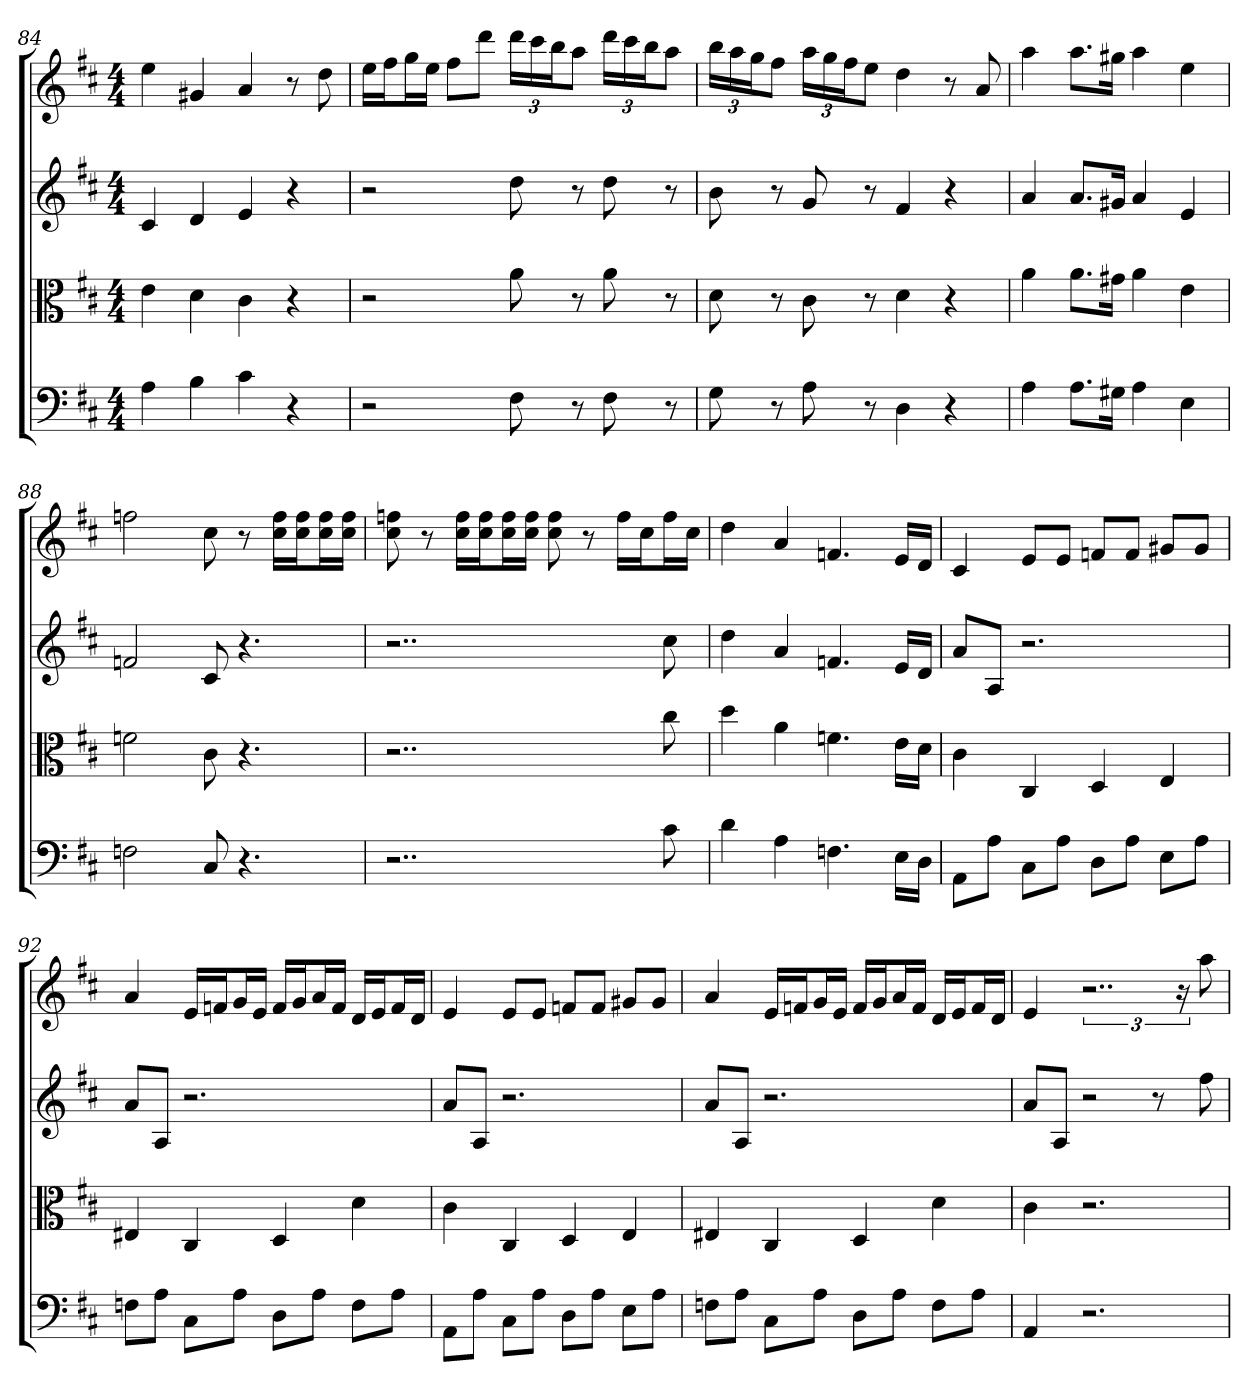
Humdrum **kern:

**kern	**kern	**kern	**kern
*part4	*part3	*part2	*part1
*staff4	*staff3	*staff2	*staff1
*clefF4	*clefC3	*	*
*k[f#c#]	*k[f#c#]	*k[f#c#]	*k[f#c#]
*D:	*D:	*D:	*D:
*M4/4	*M4/4	*M4/4	*M4/4
=84	=84	=84	=84
4A	4e	4c#	4ee
4B	4d	4d	4g#X
4c#	4c#	4e	4a
4r	4r	4r	8r
.	.	.	8dd
=85	=85	=85	=85
2r	2r	2r	16eeLL
.	.	.	16ff#J
.	.	.	16ggL
.	.	.	16eeJJ
.	.	.	8ff#L
.	.	.	8dddJ
8F#	8a	8dd	24dddLL
.	.	.	24ccc#
.	.	.	24bbJ
8r	8r	8r	8aaJ
8F#	8a	8dd	24dddLL
.	.	.	24ccc#
.	.	.	24bbJ
8r	8r	8r	8aaJ
=86	=86	=86	=86
8G	8d	8b	24bbLL
.	.	.	24aa
.	.	.	24ggJ
8r	8r	8r	8ff#J
8A	8c#	8g	24aaLL
.	.	.	24gg
.	.	.	24ff#J
8r	8r	8r	8eeJ
4D	4d	4f#	4dd
4r	4r	4r	8r
.	.	.	8a
=87	=87	=87	=87
4A	4a	4a	4aa
8.A\L	8.a\L	8.aL	8.aaL
16G#X\Jk	16g#X\Jk	16g#XJk	16gg#XJk
4A	4a	4a	4aa
4E	4e	4e	4ee
=88	=88	=88	=88
2Fn	2fn	2fn	2ffn
8C#	8c#	8c#	8cc#
4.r	4.r	4.r	8r
.	.	.	16cc# 16ffLL
.	.	.	16cc# 16ffJ
.	.	.	16cc# 16ffL
.	.	.	16cc# 16ffJJ
=89	=89	=89	=89
2..r	2..r	2..r	8cc# 8ffn
.	.	.	8r
.	.	.	16cc# 16ffLL
.	.	.	16cc# 16ffJ
.	.	.	16cc# 16ffL
.	.	.	16cc# 16ffJJ
.	.	.	8cc# 8ff
.	.	.	8r
.	.	.	16ffLL
.	.	.	16cc#J
8c#	8cc#	8cc#	16ffL
.	.	.	16cc#JJ
=90	=90	=90	=90
4d	4dd	4dd	4dd
4A	4a	4a	4a
4.Fn	4.fn	4.fn	4.fn
16E\LL	16e\LL	16eLL	16eLL
16D\JJ	16d\JJ	16dJJ	16dJJ
=91	=91	=91	=91
8AA\L	4c#	8aL	4c#
8A\J	.	8AJ	.
8C#\L	4C#	2.r	8eL
8A\J	.	.	8eJ
8D\L	4D	.	8fnL
8A\J	.	.	8fJ
8E\L	4E	.	8g#XL
8A\J	.	.	8g#J
=92	=92	=92	=92
8Fn\L	4E#X	8aL	4a
8A\J	.	8AJ	.
8C#\L	4C#	2.r	16eLL
.	.	.	16fnJ
8A\J	.	.	16gL
.	.	.	16eJJ
8D\L	4D	.	16fLL
.	.	.	16gJ
8A\J	.	.	16aL
.	.	.	16fJJ
8F\L	4d	.	16dLL
.	.	.	16eJ
8A\J	.	.	16fL
.	.	.	16dJJ
=93	=93	=93	=93
8AA\L	4c#	8aL	4e
8A\J	.	8AJ	.
8C#\L	4C#	2.r	8eL
8A\J	.	.	8eJ
8D\L	4D	.	8fnL
8A\J	.	.	8fJ
8E\L	4E	.	8g#XL
8A\J	.	.	8g#J
=94	=94	=94	=94
8Fn\L	4E#X	8aL	4a
8A\J	.	8AJ	.
8C#\L	4C#	2.r	16eLL
.	.	.	16fnJ
8A\J	.	.	16gL
.	.	.	16eJJ
8D\L	4D	.	16fLL
.	.	.	16gJ
8A\J	.	.	16aL
.	.	.	16fJJ
8F\L	4d	.	16dLL
.	.	.	16eJ
8A\J	.	.	16fL
.	.	.	16dJJ
=95	=95	=95	=95
4AA	4c#	8aL	4e
.	.	8AJ	.
2.r	2.r	2r	3..r
.	.	8r	.
.	.	.	24r
.	.	8ff#	8aa
=	=	=	=
*-	*-	*-	*-
